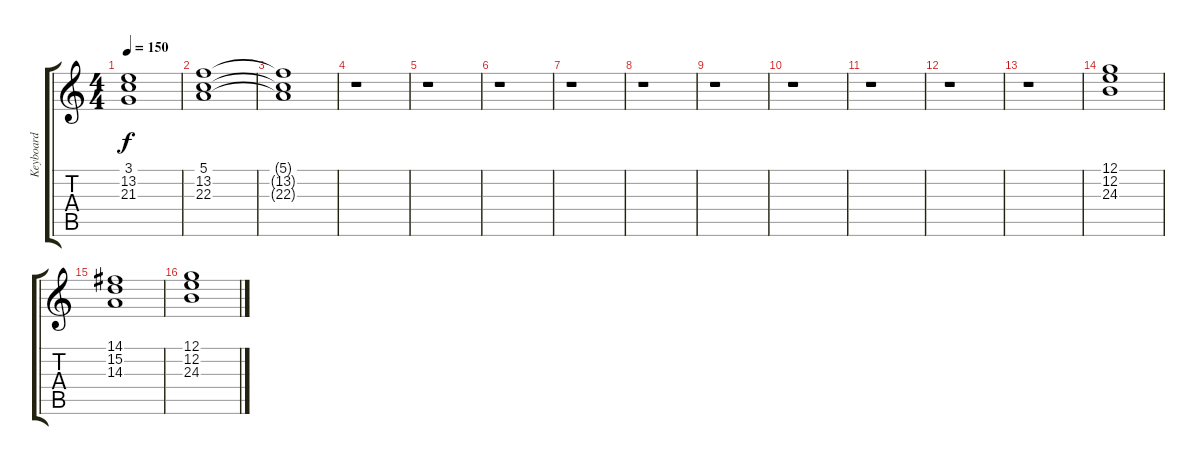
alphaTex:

\track ("Keyboard" "Keyboard") {instrument stringensemble1}
\staff {score tabs}
\tuning (E4 B3 G3 D3 A2 E2) {hide}
\ts (4 4)
\tempo 150
\clef g2
\ks c
(3.1 13.2 21.3).1{dy f} |
(5.1 13.2 22.3).1 |
(5.1{t} 13.2{t} 22.3{t}).1 |
r.1 |
r.1 |
r.1 |
r.1 |
r.1 |
r.1 |
r.1 |
r.1 |
r.1 |
r.1 |
(12.1 12.2 24.3).1{instrument stringensemble1} |
(14.1 15.2 14.3).1 |
(12.1 12.2 24.3).1
